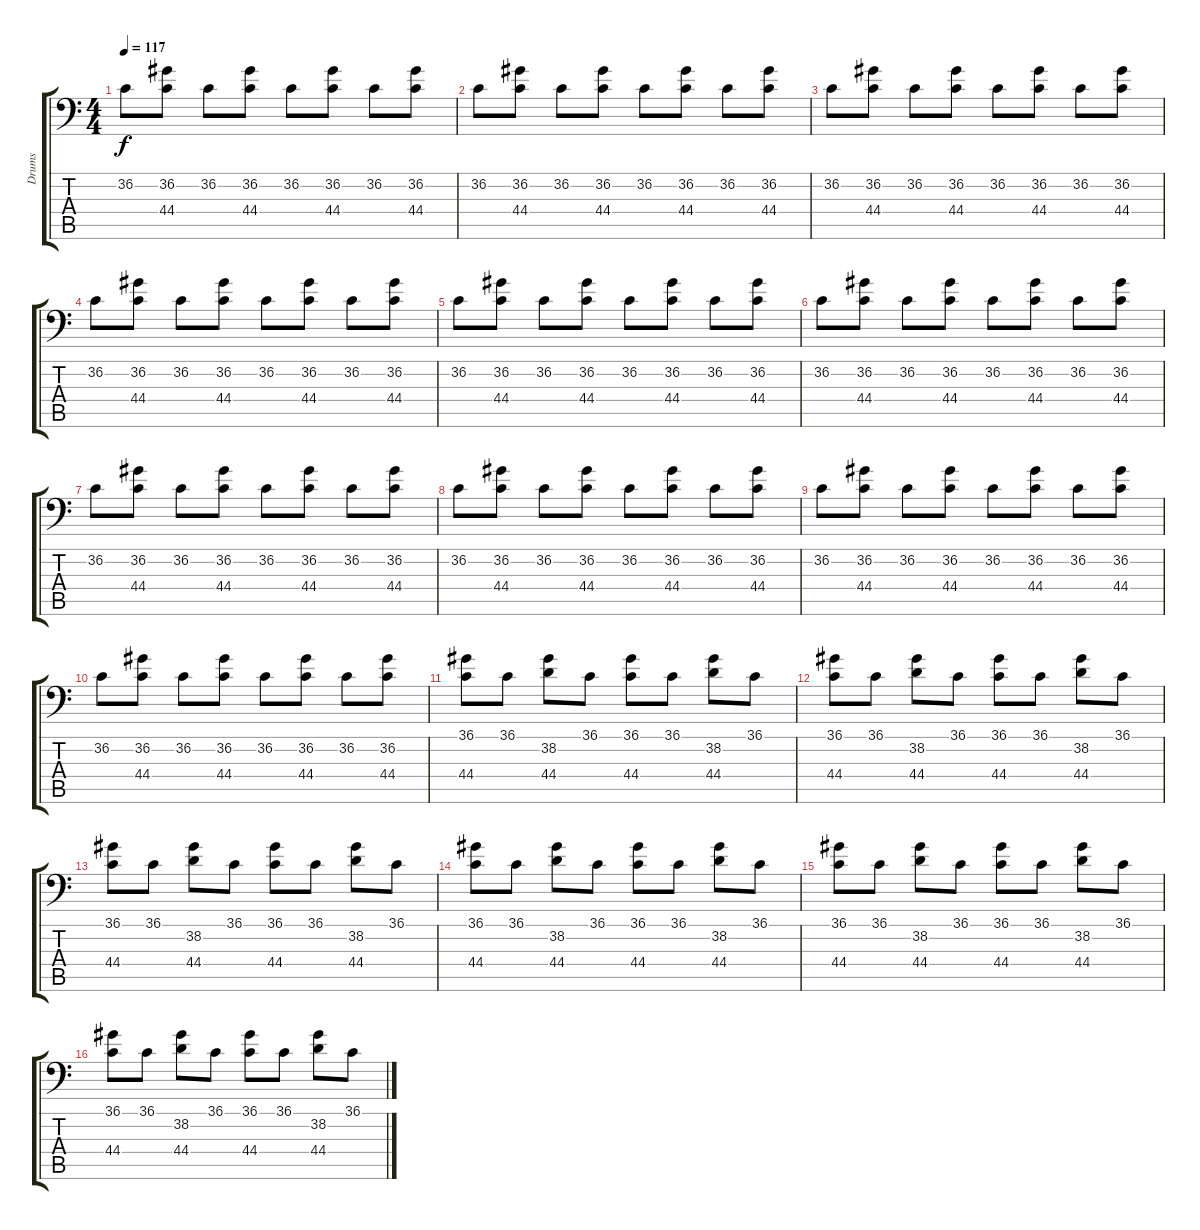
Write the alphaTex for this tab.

\track ("Drums" "Drums") {instrument acousticgrandpiano}
\staff {score tabs}
\tuning (C-1 C-1 C-1 C-1 C-1 C-1) {hide}
\ts (4 4)
\tempo 117
\clef f4
\ks c
36.2.8{dy f} (36.2 44.4).8 36.2.8 (36.2 44.4).8 36.2.8 (36.2 44.4).8 36.2.8 (36.2 44.4).8 |
36.2.8 (36.2 44.4).8 36.2.8 (36.2 44.4).8 36.2.8 (36.2 44.4).8 36.2.8 (36.2 44.4).8 |
36.2.8 (36.2 44.4).8 36.2.8 (36.2 44.4).8 36.2.8 (36.2 44.4).8 36.2.8 (36.2 44.4).8 |
36.2.8 (36.2 44.4).8 36.2.8 (36.2 44.4).8 36.2.8 (36.2 44.4).8 36.2.8 (36.2 44.4).8 |
36.2.8 (36.2 44.4).8 36.2.8 (36.2 44.4).8 36.2.8 (36.2 44.4).8 36.2.8 (36.2 44.4).8 |
36.2.8 (36.2 44.4).8 36.2.8 (36.2 44.4).8 36.2.8 (36.2 44.4).8 36.2.8 (36.2 44.4).8 |
36.2.8 (36.2 44.4).8 36.2.8 (36.2 44.4).8 36.2.8 (36.2 44.4).8 36.2.8 (36.2 44.4).8 |
36.2.8 (36.2 44.4).8 36.2.8 (36.2 44.4).8 36.2.8 (36.2 44.4).8 36.2.8 (36.2 44.4).8 |
36.2.8 (36.2 44.4).8 36.2.8 (36.2 44.4).8 36.2.8 (36.2 44.4).8 36.2.8 (36.2 44.4).8 |
36.2.8 (36.2 44.4).8 36.2.8 (36.2 44.4).8 36.2.8 (36.2 44.4).8 36.2.8 (36.2 44.4).8 |
(36.1 44.4).8 36.1.8 (38.2 44.4).8 36.1.8 (36.1 44.4).8 36.1.8 (38.2 44.4).8 36.1.8 |
(36.1 44.4).8 36.1.8 (38.2 44.4).8 36.1.8 (36.1 44.4).8 36.1.8 (38.2 44.4).8 36.1.8 |
(36.1 44.4).8 36.1.8 (38.2 44.4).8 36.1.8 (36.1 44.4).8 36.1.8 (38.2 44.4).8 36.1.8 |
(36.1 44.4).8 36.1.8 (38.2 44.4).8 36.1.8 (36.1 44.4).8 36.1.8 (38.2 44.4).8 36.1.8 |
(36.1 44.4).8 36.1.8 (38.2 44.4).8 36.1.8 (36.1 44.4).8 36.1.8 (38.2 44.4).8 36.1.8 |
(36.1 44.4).8 36.1.8 (38.2 44.4).8 36.1.8 (36.1 44.4).8 36.1.8 (38.2 44.4).8 36.1.8
